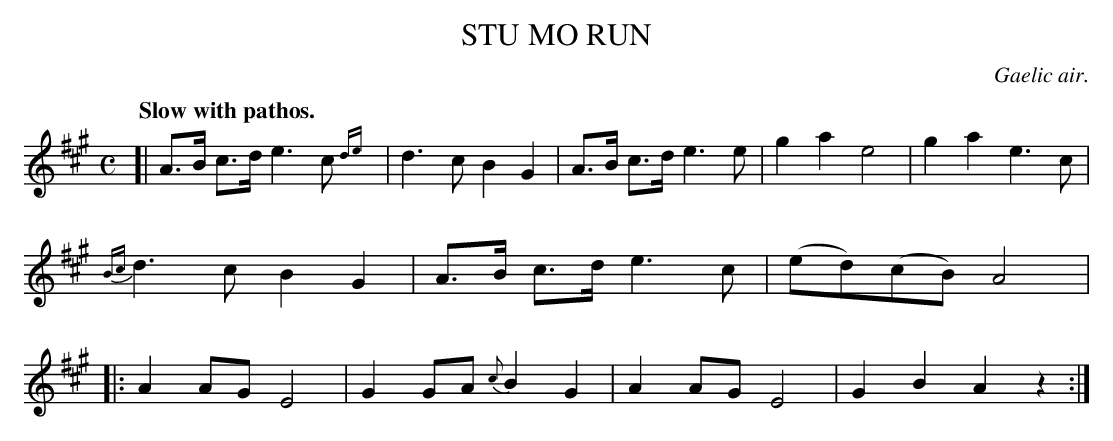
X:1
T: STU MO RUN
O: Gaelic air.
Q: "Slow with pathos."
M: C
L: 1/8
K: A
[|\
A>B c>d e3c {de}| d3 c B2 G2 |\
A>B c>d e3 e | g2 a2 e4 |\
g2 a2 e3 c | {Bc}d3 c B2 G2 |\
A>B c>d e3 c | (ed)(cB) A4 |:\
A2 AG E4 | G2 GA {c}B2 G2 |\
A2 AG E4 | G2 B2 A2 z2 :|
